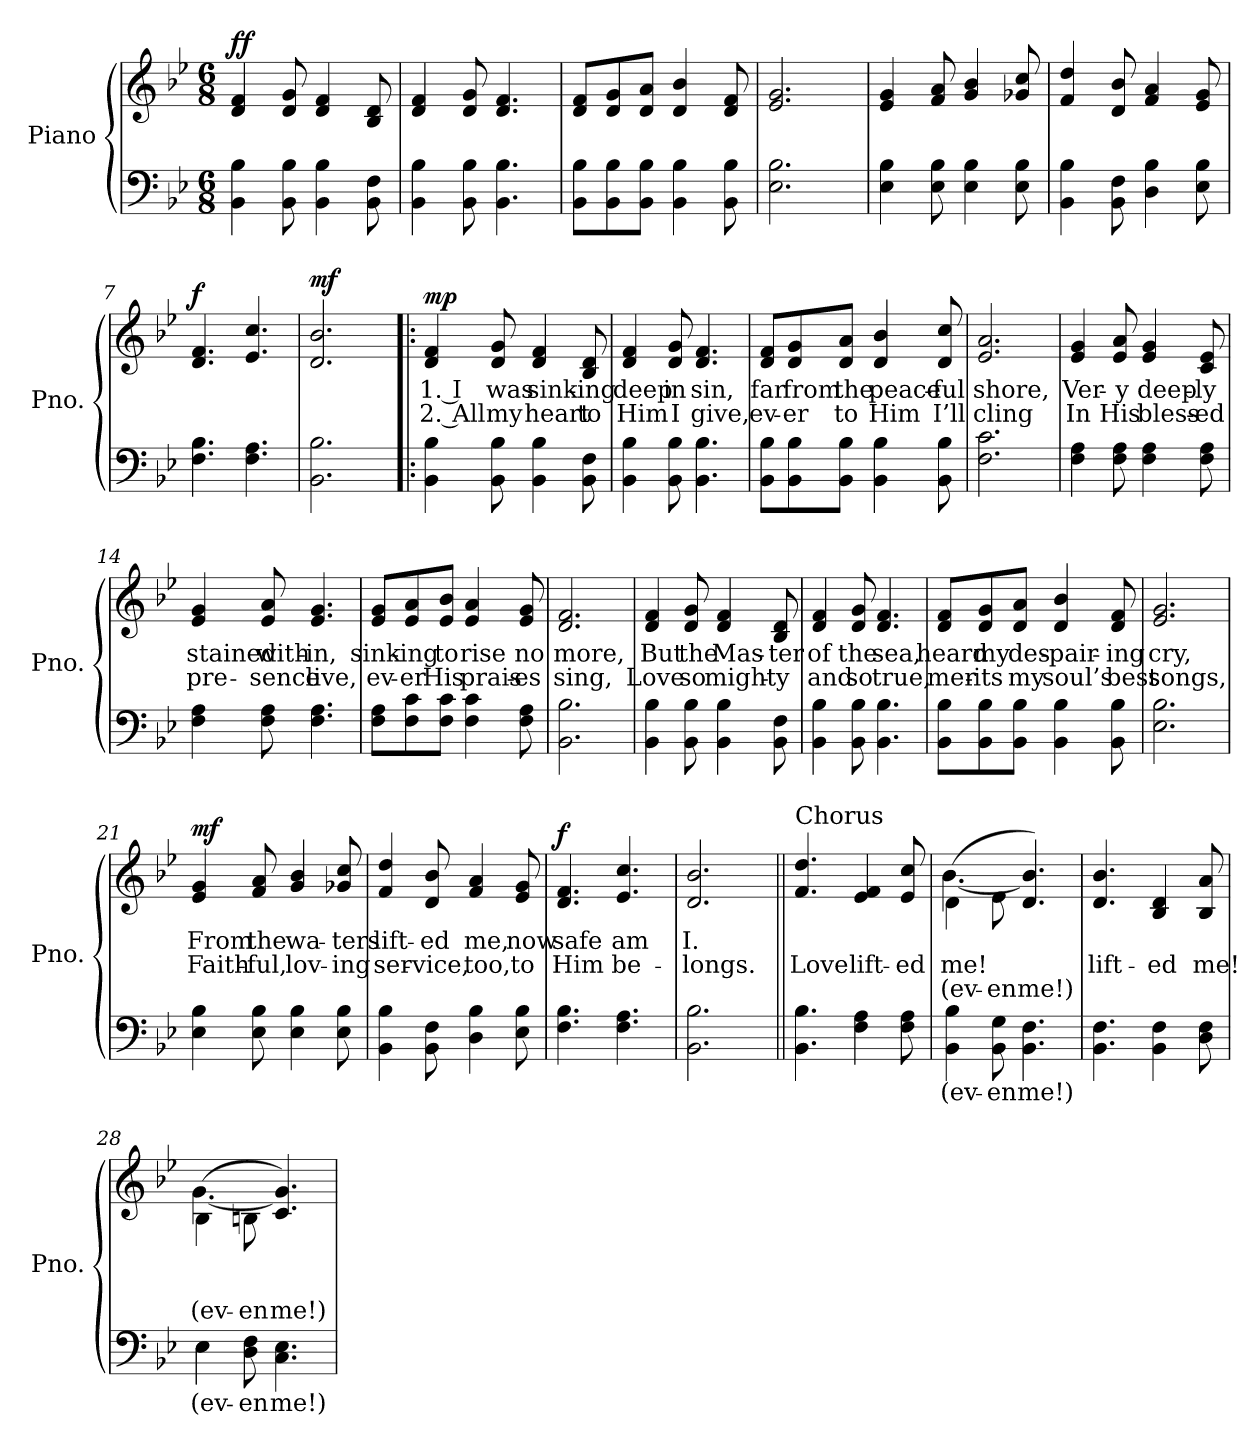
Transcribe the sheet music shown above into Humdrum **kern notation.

**kern	**text	**kern	**text	**text	**text	**dynam
*part1	*part1	*part1	*part1	*part1	*part1	*part1
*staff2	*staff2	*staff1	*staff1	*staff1	*staff1	*staff1/2
*I"Piano	*	*	*	*	*	*
*I'Pno.	*	*	*	*	*	*
*clefF4	*	*clefG2	*	*	*	*
*k[b-e-]	*	*k[b-e-]	*	*	*	*
*M6/8	*	*M6/8	*	*	*	*
=1	=1	=1	=1	=1	=1	=1
!	!	!	!	!	!	!LO:DY:b
4BB-\ 4B-\	.	4d/ 4f/	.	.	.	ff
8BB-\ 8B-\	.	8d/ 8g/	.	.	.	.
4BB-\ 4B-\	.	4d/ 4f/	.	.	.	.
8BB-\ 8F\	.	8B-/ 8d/	.	.	.	.
=2	=2	=2	=2	=2	=2	=2
4BB-\ 4B-\	.	4d/ 4f/	.	.	.	.
8BB-\ 8B-\	.	8d/ 8g/	.	.	.	.
4.BB-\ 4.B-\	.	4.d/ 4.f/	.	.	.	.
=3	=3	=3	=3	=3	=3	=3
8BB-\ 8B-\L	.	8d/ 8f/L	.	.	.	.
8BB-\ 8B-\	.	8d/ 8g/	.	.	.	.
8BB-\ 8B-\J	.	8d/ 8a/J	.	.	.	.
4BB-\ 4B-\	.	4d/ 4b-/	.	.	.	.
8BB-\ 8B-\	.	8d/ 8f/	.	.	.	.
=4	=4	=4	=4	=4	=4	=4
2.E-\ 2.B-\	.	2.e-/ 2.g/	.	.	.	.
=5	=5	=5	=5	=5	=5	=5
4E-\ 4B-\	.	4e-/ 4g/	.	.	.	.
8E-\ 8B-\	.	8f/ 8a/	.	.	.	.
4E-\ 4B-\	.	4g/ 4b-/	.	.	.	.
8E-\ 8B-\	.	8g-X/ 8cc/	.	.	.	.
=6	=6	=6	=6	=6	=6	=6
4BB-\ 4B-\	.	4f/ 4dd/	.	.	.	.
8BB-\ 8F\	.	8d/ 8b-/	.	.	.	.
4D\ 4B-\	.	4f/ 4a/	.	.	.	.
8E-\ 8B-\	.	8e-/ 8g/	.	.	.	.
=7	=7	=7	=7	=7	=7	=7
!	!	!	!	!	!	!LO:DY:b
4.F\ 4.B-\	.	4.d/ 4.f/	.	.	.	f
4.F\ 4.A\	.	4.e-/ 4.cc/	.	.	.	.
=8	=8	=8	=8	=8	=8	=8
!	!	!	!	!	!	!LO:DY:b
2.BB-\ 2.B-\	.	2.d/ 2.b-/	.	.	.	mf
=9!|:	=9!|:	=9!|:	=9!|:	=9!|:	=9!|:	=9!|:
!	!	!	!LO:LY:b	!LO:LY:b	!	!LO:DY:a
4BB-\ 4B-\	.	4d/ 4f/	1. I	2. All	.	mp
!	!	!	!LO:LY:b	!LO:LY:b	!	!
8BB-\ 8B-\	.	8d/ 8g/	was	my	.	.
!	!	!	!LO:LY:b	!LO:LY:b	!	!
4BB-\ 4B-\	.	4d/ 4f/	sink-	heart	.	.
!	!	!	!LO:LY:b	!LO:LY:b	!	!
8BB-\ 8F\	.	8B-/ 8d/	-ing	to	.	.
=10	=10	=10	=10	=10	=10	=10
!	!	!	!LO:LY:b	!LO:LY:b	!	!
4BB-\ 4B-\	.	4d/ 4f/	deep	Him	.	.
!	!	!	!LO:LY:b	!LO:LY:b	!	!
8BB-\ 8B-\	.	8d/ 8g/	in	I	.	.
!	!	!	!LO:LY:b	!LO:LY:b	!	!
4.BB-\ 4.B-\	.	4.d/ 4.f/	sin,	give,	.	.
!!LO:LB:g=z
=11	=11	=11	=11	=11	=11	=11
!	!	!	!LO:LY:b	!LO:LY:b	!	!
8BB-\ 8B-\L	.	8d/ 8f/L	far	ev-	.	.
!	!	!	!LO:LY:b	!LO:LY:b	!	!
8BB-\ 8B-\	.	8d/ 8g/	from	-er	.	.
!	!	!	!LO:LY:b	!LO:LY:b	!	!
8BB-\ 8B-\J	.	8d/ 8a/J	the	to	.	.
!	!	!	!LO:LY:b	!LO:LY:b	!	!
4BB-\ 4B-\	.	4d/ 4b-/	peace-	Him	.	.
!	!	!	!LO:LY:b	!LO:LY:b	!	!
8BB-\ 8B-\	.	8d/ 8cc/	-ful	I’ll	.	.
=12	=12	=12	=12	=12	=12	=12
!	!	!	!LO:LY:b	!LO:LY:b	!	!
2.F\ 2.c\	.	2.e-/ 2.a/	shore,	cling	.	.
=13	=13	=13	=13	=13	=13	=13
!	!	!	!LO:LY:b	!LO:LY:b	!	!
4F\ 4A\	.	4e-/ 4g/	Ver-	In	.	.
!	!	!	!LO:LY:b	!LO:LY:b	!	!
8F\ 8A\	.	8e-/ 8a/	-y	His	.	.
!	!	!	!LO:LY:b	!LO:LY:b	!	!
4F\ 4A\	.	4e-/ 4g/	deep-	bless-	.	.
!	!	!	!LO:LY:b	!LO:LY:b	!	!
8F\ 8A\	.	8c/ 8e-/	-ly	-ed	.	.
=14	=14	=14	=14	=14	=14	=14
!	!	!	!LO:LY:b	!LO:LY:b	!	!
4F\ 4A\	.	4e-/ 4g/	stained	pre-	.	.
!	!	!	!LO:LY:b	!LO:LY:b	!	!
8F\ 8A\	.	8e-/ 8a/	with-	-sence	.	.
!	!	!	!LO:LY:b	!LO:LY:b	!	!
4.F\ 4.A\	.	4.e-/ 4.g/	-in,	live,	.	.
=15	=15	=15	=15	=15	=15	=15
!	!	!	!LO:LY:b	!LO:LY:b	!	!
8F\ 8A\L	.	8e-/ 8g/L	sink-	ev-	.	.
!	!	!	!LO:LY:b	!LO:LY:b	!	!
8F\ 8c\	.	8e-/ 8a/	-ing	-er	.	.
!	!	!	!LO:LY:b	!LO:LY:b	!	!
8F\ 8c\J	.	8e-/ 8b-/J	to	His	.	.
!	!	!	!LO:LY:b	!LO:LY:b	!	!
4F\ 4c\	.	4e-/ 4a/	rise	prais-	.	.
!	!	!	!LO:LY:b	!LO:LY:b	!	!
8F\ 8A\	.	8e-/ 8g/	no	-es	.	.
=16	=16	=16	=16	=16	=16	=16
!	!	!	!LO:LY:b	!LO:LY:b	!	!
2.BB-\ 2.B-\	.	2.d/ 2.f/	more,	sing,	.	.
=17	=17	=17	=17	=17	=17	=17
!	!	!	!LO:LY:b	!LO:LY:b	!	!
4BB-\ 4B-\	.	4d/ 4f/	But	Love	.	.
!	!	!	!LO:LY:b	!LO:LY:b	!	!
8BB-\ 8B-\	.	8d/ 8g/	the	so	.	.
!	!	!	!LO:LY:b	!LO:LY:b	!	!
4BB-\ 4B-\	.	4d/ 4f/	Mas-	might-	.	.
!	!	!	!LO:LY:b	!LO:LY:b	!	!
8BB-\ 8F\	.	8B-/ 8d/	-ter	-y	.	.
=18	=18	=18	=18	=18	=18	=18
!	!	!	!LO:LY:b	!LO:LY:b	!	!
4BB-\ 4B-\	.	4d/ 4f/	of	and	.	.
!	!	!	!LO:LY:b	!LO:LY:b	!	!
8BB-\ 8B-\	.	8d/ 8g/	the	so	.	.
!	!	!	!LO:LY:b	!LO:LY:b	!	!
4.BB-\ 4.B-\	.	4.d/ 4.f/	sea,	true,	.	.
!!LO:LB:g=z
=19	=19	=19	=19	=19	=19	=19
!	!	!	!LO:LY:b	!LO:LY:b	!	!
8BB-\ 8B-\L	.	8d/ 8f/L	heard	mer-	.	.
!	!	!	!LO:LY:b	!LO:LY:b	!	!
8BB-\ 8B-\	.	8d/ 8g/	my	-its	.	.
!	!	!	!LO:LY:b	!LO:LY:b	!	!
8BB-\ 8B-\J	.	8d/ 8a/J	des-	my	.	.
!	!	!	!LO:LY:b	!LO:LY:b	!	!
4BB-\ 4B-\	.	4d/ 4b-/	-pair-	soul’s	.	.
!	!	!	!LO:LY:b	!LO:LY:b	!	!
8BB-\ 8B-\	.	8d/ 8f/	-ing	best	.	.
=20	=20	=20	=20	=20	=20	=20
!	!	!	!LO:LY:b	!LO:LY:b	!	!
2.E-\ 2.B-\	.	2.e-/ 2.g/	cry,	songs,	.	.
=21	=21	=21	=21	=21	=21	=21
!	!	!	!LO:LY:b	!LO:LY:b	!	!LO:DY:a
4E-\ 4B-\	.	4e-/ 4g/	From	Faith-	.	mf
!	!	!	!LO:LY:b	!LO:LY:b	!	!
8E-\ 8B-\	.	8f/ 8a/	the	-ful,	.	.
!	!	!	!LO:LY:b	!LO:LY:b	!	!
4E-\ 4B-\	.	4g/ 4b-/	wa-	lov-	.	.
!	!	!	!LO:LY:b	!LO:LY:b	!	!
8E-\ 8B-\	.	8g-X/ 8cc/	-ters	-ing	.	.
=22	=22	=22	=22	=22	=22	=22
!	!	!	!LO:LY:b	!LO:LY:b	!	!
4BB-\ 4B-\	.	4f/ 4dd/	lift-	ser-	.	.
!	!	!	!LO:LY:b	!LO:LY:b	!	!
8BB-\ 8F\	.	8d/ 8b-/	-ed	-vice,	.	.
!	!	!	!LO:LY:b	!LO:LY:b	!	!
4D\ 4B-\	.	4f/ 4a/	me,	too,	.	.
!	!	!	!LO:LY:b	!LO:LY:b	!	!
8E-\ 8B-\	.	8e-/ 8g/	now	to	.	.
=23	=23	=23	=23	=23	=23	=23
!	!	!	!LO:LY:b	!LO:LY:b	!	!LO:DY:a
4.F\ 4.B-\	.	4.d/ 4.f/	safe	Him	.	f
!	!	!	!LO:LY:b	!LO:LY:b	!	!
4.F\ 4.A\	.	4.e-/ 4.cc/	am	be-	.	.
=24	=24	=24	=24	=24	=24	=24
!	!	!	!LO:LY:b	!LO:LY:b	!	!LO:DY:a
!	!	!	!	!	!	!LO:DY:n=1:a
2.BB-\ 2.B-\	.	2.d/ 2.b-/	I.	-longs.	.	mf f
=25||	=25||	=25||	=25||	=25||	=25||	=25||
!	!	!LO:TX:a:t=Chorus	!	!	!	!
!	!	!	!	!LO:LY:b	!	!
4.BB-\ 4.B-\	.	4.f/ 4.dd/	.	Love	.	.
!	!	!	!	!LO:LY:b	!	!
4F\ 4A\	.	4e-/ 4f/	.	lift-	.	.
!	!	!	!	!LO:LY:b	!	!
8F\ 8A\	.	8e-/ 8cc/	.	-ed	.	.
=26	=26	=26	=26	=26	=26	=26
!	!LO:LY:b	!	!	!LO:LY:b	!LO:LY:b	!
*	*	*^	*	*	*	*
4BB-\ 4B-\	(ev-	(>4d\	[4.b-\	.	me!	(ev-	.
!	!LO:LY:b	!	!	!	!	!LO:LY:b	!
8BB-\ 8G\	-en	8e-\	.	.	.	-en	.
!	!LO:LY:b	!	!	!	!	!LO:LY:b	!
4.BB-\ 4.F\	me!)	4.d/ 4.b-/])	4.ryy	.	.	me!)	.
=27	=27	=27	=27	=27	=27	=27	=27
!	!	!	!	!	!LO:LY:b	!	!
*	*	*v	*v	*	*	*	*
4.BB-\ 4.F\	.	4.d/ 4.b-/	.	lift-	.	.
!	!	!	!	!LO:LY:b	!	!
4BB-\ 4F\	.	4B-/ 4d/	.	-ed	.	.
!	!	!	!	!LO:LY:b	!	!
8D\ 8F\	.	8B-/ 8a/	.	me!	.	.
!!LO:LB:g=z
=28	=28	=28	=28	=28	=28	=28
!	!LO:LY:b	!	!	!	!LO:LY:b	!
*^	*	*^	*	*	*	*
4E-\	4E-\	(ev-	(<4B-\	[4.g\	.	.	(ev-	.
!	!	!LO:LY:b	!	!	!	!	!LO:LY:b	!
8D\ 8F\	2ryy	-en	8Bn\	.	.	.	-en	.
!	!	!LO:LY:b	!	!	!	!	!LO:LY:b	!
4.C\ 4.E-\	.	me!)	4.c/ 4.g/])	4.ryy	.	.	me!)	.
*v	*v	*	*	*	*	*	*	*
*	*	*v	*v	*	*	*	*
=	=	=	=	=	=	=
*-	*-	*-	*-	*-	*-	*-
